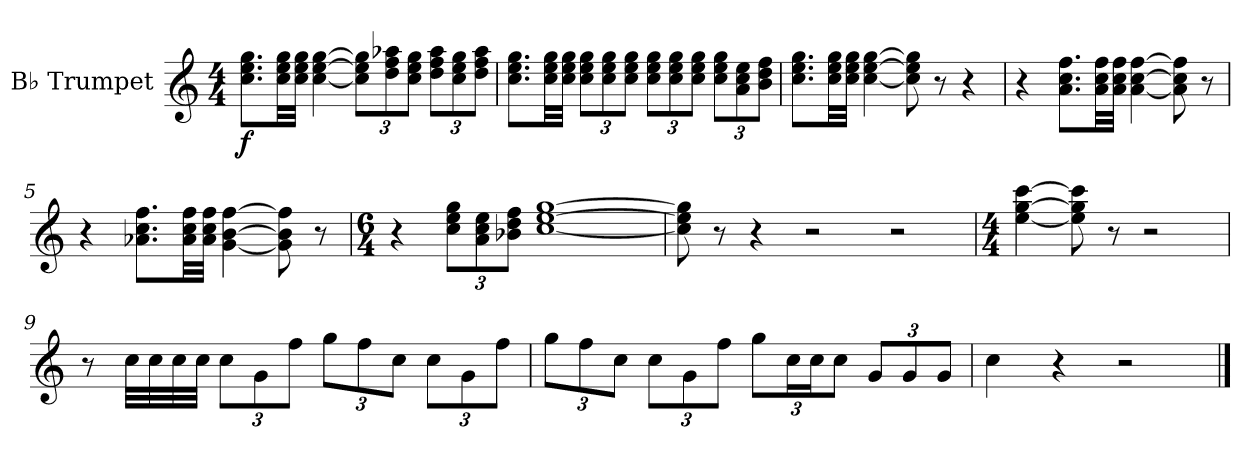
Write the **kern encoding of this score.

**kern	**dynam
*part1	*part1
*staff1	*staff1
*I"B♭ Trumpet	*
*I'B♭ Tpt.	*
*clefG2	*
*ITrd1c2	*
*k[b-e-]	*
*M4/4	*
*MM116	*
=1	=1
!	!LO:DY:b
8.b-\ 8.dd\ 8.ff\L	f
32b-\ 32dd\ 32ff\LL	.
32b-\ 32dd\ 32ff\JJJ	.
[4b-\ [4dd\ [4ff\	.
*Xbrackettup	*
12b-\] 12dd\] 12ff\]L	.
12cc\ 12ee-\ 12gg-X\	.
12b-\ 12dd\ 12ff\J	.
12cc\ 12ee-\ 12gg-\L	.
12b-\ 12dd\ 12ff\	.
12cc\ 12ee-\ 12gg-\J	.
=2	=2
8.b-\ 8.dd\ 8.ff\L	.
32b-\ 32dd\ 32ff\LL	.
32b-\ 32dd\ 32ff\JJJ	.
12b-\ 12dd\ 12ff\L	.
12b-\ 12dd\ 12ff\	.
12b-\ 12dd\ 12ff\J	.
12b-\ 12dd\ 12ff\L	.
12b-\ 12dd\ 12ff\	.
12b-\ 12dd\ 12ff\J	.
12b-\ 12dd\ 12ff\L	.
12g\ 12b-\ 12dd\	.
12a\ 12cc\ 12ee-\J	.
=3	=3
8.b-\ 8.dd\ 8.ff\L	.
32b-\ 32dd\ 32ff\LL	.
32b-\ 32dd\ 32ff\JJJ	.
[4b-\ [4dd\ [4ff\	.
8b-\] 8dd\] 8ff\]	.
8r	.
4r	.
=4	=4
4r	.
8.g\ 8.b-\ 8.ee-\L	.
32g\ 32b-\ 32ee-\LL	.
32g\ 32b-\ 32ee-\JJJ	.
[4g\ [4b-\ [4ee-\	.
8g\] 8b-\] 8ee-\]	.
8r	.
!!LO:LB:g=z
=5	=5
4r	.
8.g-X\ 8.b-\ 8.ee-\L	.
32g-\ 32b-\ 32ee-\LL	.
32g-\ 32b-\ 32ee-\JJJ	.
[4f\ [4a\ [4ee-\	.
8f\] 8a\] 8ee-\]	.
8r	.
=6	=6
*M6/4	*
4r	.
12b-\ 12dd\ 12ff\L	.
12g\ 12b-\ 12dd\	.
12a-X\ 12cc\ 12ee-\J	.
[1b- [1dd [1ff	.
=7	=7
8b-\] 8dd\] 8ff\]	.
8r	.
4r	.
2r	.
2r	.
=8	=8
*M4/4	*
*MM98	*
[4dd\ [4ff\ [4bb-\	.
8dd\] 8ff\] 8bb-\]	.
8r	.
2r	.
=9	=9
8r	.
32b-\LLL	.
32b-\	.
32b-\	.
32b-\JJJ	.
12b-\L	.
12f\	.
12ee-\J	.
12ff\L	.
12ee-\	.
12b-\J	.
12b-\L	.
12f\	.
12ee-\J	.
!!LO:LB:g=z
=10	=10
12ff\L	.
12ee-\	.
12b-\J	.
12b-\L	.
12f\	.
12ee-\J	.
12ff\L	.
24b-\L	.
24b-\J	.
12b-\J	.
12f/L	.
12f/	.
12f/J	.
=11	=11
4b-\	.
4r	.
2r	.
==	==
*-	*-
